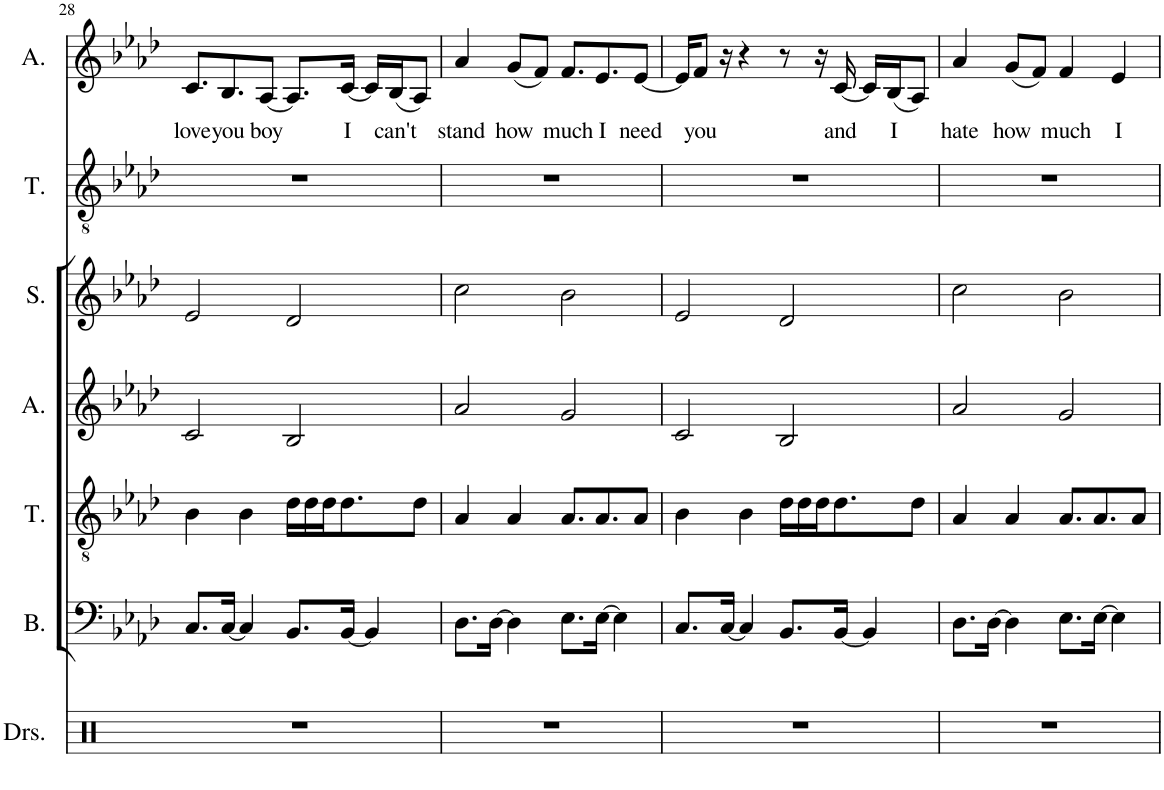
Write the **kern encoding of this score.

**kern	**kern	**kern	**kern	**kern	**kern	**kern	**text
*part7	*part6	*part5	*part4	*part3	*part2	*part1	*part1
*staff7	*staff6	*staff5	*staff4	*staff3	*staff2	*staff1	*staff1
*I"Drumset	*I"Bass	*I"Tenor	*I"Alto	*I"Soprano	*I"Tenor	*I"Alto	*
*I'Drs.	*I'B.	*I'T.	*I'A.	*I'S.	*I'T.	*I'A.	*
!!LO:PB:g=z
*clefX	*clefF4	*clefGv2	*clefG2	*clefG2	*clefGv2	*clefG2	*
*k[]	*k[b-e-a-d-]	*k[b-e-a-d-]	*k[b-e-a-d-]	*k[b-e-a-d-]	*k[b-e-a-d-]	*k[b-e-a-d-]	*
*M4/4	*M4/4	*M4/4	*M4/4	*M4/4	*M4/4	*M4/4	*
=28	=28	=28	=28	=28	=28	=28	=28
!	!	!	!	!	!	!	!LO:LY:b
1r	8.C/L	4B-\	2c/	2e-/	1r	8.c/L	love
!	!	!	!	!	!	!	!LO:LY:b
.	[16C/Jk	.	.	.	.	8.B-/	you
.	4C/]	4B-\	.	.	.	.	.
!	!	!	!	!	!	!	!LO:LY:b
.	.	.	.	.	.	[8A-/J	boy
.	8.BB-/L	16d-\LL	2B-/	2d-/	.	8.A-/L]	.
.	.	16d-\	.	.	.	.	.
.	.	16d-\J	.	.	.	.	.
!	!	!	!	!	!	!	!LO:LY:b
.	[16BB-/Jk	8.d-\	.	.	.	[16c/Jk	I
.	4BB-/]	.	.	.	.	16c/LL]	.
!	!	!	!	!	!	!	!LO:LY:b
.	.	.	.	.	.	(16B-/J	can't
.	.	8d-\J	.	.	.	8A-/J)	.
=29	=29	=29	=29	=29	=29	=29	=29
!	!	!	!	!	!	!	!LO:LY:b
1r	8.D-\L	4A-/	2a-/	2cc\	1r	4a-/	stand
.	[16D-\Jk	.	.	.	.	.	.
!	!	!	!	!	!	!	!LO:LY:b
.	4D-\]	4A-/	.	.	.	(8g/L	how
.	.	.	.	.	.	8f/J)	.
!	!	!	!	!	!	!	!LO:LY:b
.	8.E-\L	8.A-/L	2g/	2b-\	.	8.f/L	much
!	!	!	!	!	!	!	!LO:LY:b
.	[16E-\Jk	8.A-/	.	.	.	8.e-/	I
.	4E-\]	.	.	.	.	.	.
!	!	!	!	!	!	!	!LO:LY:b
.	.	8A-/J	.	.	.	[8e-/J	need
=30	=30	=30	=30	=30	=30	=30	=30
1r	8.C/L	4B-\	2c/	2e-/	1r	16e-/KL]	.
!	!	!	!	!	!	!	!LO:LY:b
.	.	.	.	.	.	8f/J	you
.	[16C/Jk	.	.	.	.	16r	.
.	4C/]	4B-\	.	.	.	4r	.
.	8.BB-/L	16d-\LL	2B-/	2d-/	.	8r	.
.	.	16d-\	.	.	.	.	.
.	.	16d-\J	.	.	.	16r	.
!	!	!	!	!	!	!	!LO:LY:b
.	[16BB-/Jk	8.d-\	.	.	.	[16c/	and
.	4BB-/]	.	.	.	.	16c/LL]	.
!	!	!	!	!	!	!	!LO:LY:b
.	.	.	.	.	.	(16B-/J	I
.	.	8d-\J	.	.	.	8A-/J)	.
=31	=31	=31	=31	=31	=31	=31	=31
!	!	!	!	!	!	!	!LO:LY:b
1r	8.D-\L	4A-/	2a-/	2cc\	1r	4a-/	hate
.	[16D-\Jk	.	.	.	.	.	.
!	!	!	!	!	!	!	!LO:LY:b
.	4D-\]	4A-/	.	.	.	(8g/L	how
.	.	.	.	.	.	8f/J)	.
!	!	!	!	!	!	!	!LO:LY:b
.	8.E-\L	8.A-/L	2g/	2b-\	.	4f/	much
.	[16E-\Jk	8.A-/	.	.	.	.	.
!	!	!	!	!	!	!	!LO:LY:b
.	4E-\]	.	.	.	.	4e-/	I
.	.	8A-/J	.	.	.	.	.
=	=	=	=	=	=	=	=
*-	*-	*-	*-	*-	*-	*-	*-
